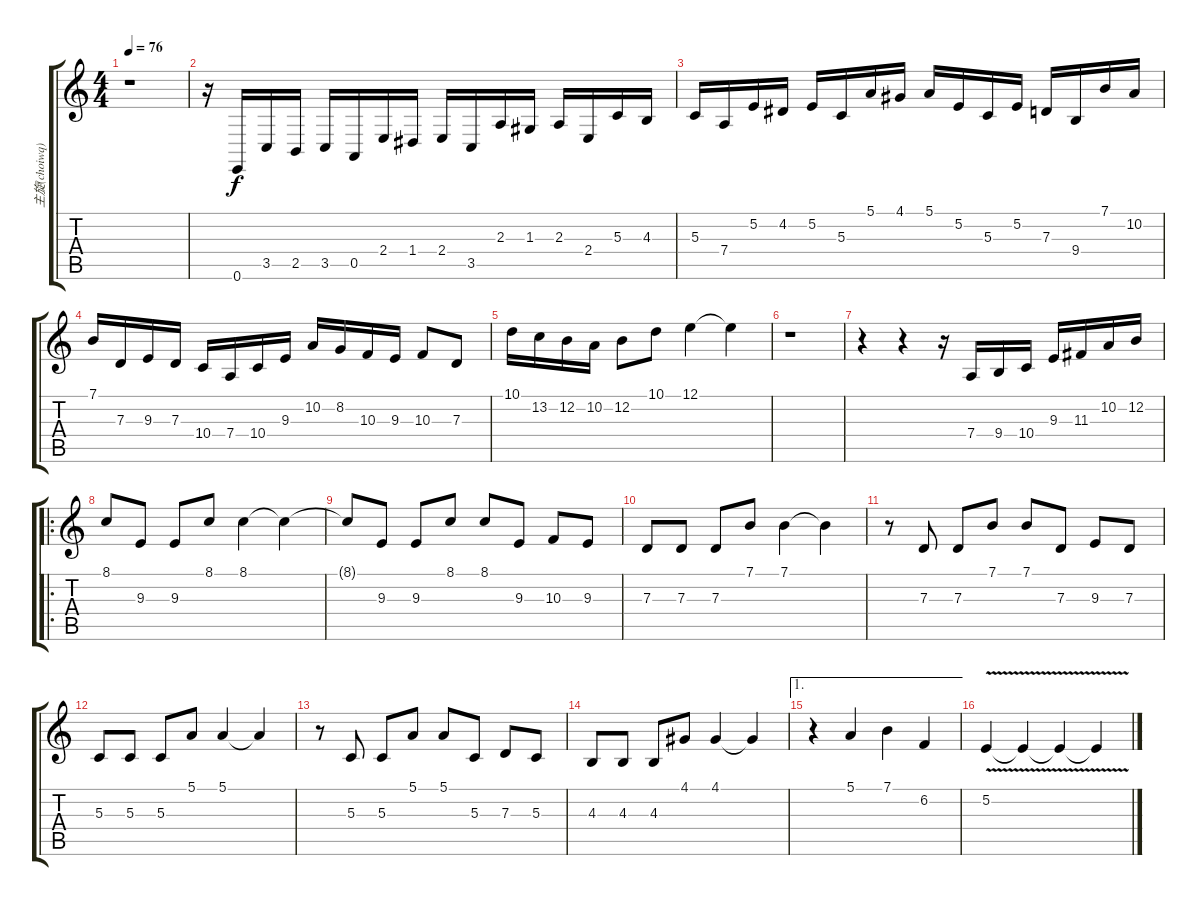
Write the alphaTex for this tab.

\track ("主旋(choiwq)" "主旋(choiwq)") {instrument honkytonkpiano}
\staff {score tabs}
\tuning (E4 B3 G3 D3 A2 E2) {hide}
\ts (4 4)
\tempo 76
\clef g2
\ks c
r.1{dy f instrument honkytonkpiano} |
r.16 0.6.16 3.5.16 2.5.16 3.5.16 0.5.16 2.4.16 1.4.16 2.4.16 3.5.16 2.3.16 1.3.16 2.3.16 2.4.16 5.3.16 4.3.16 |
5.3.16 7.4.16 5.2.16 4.2.16 5.2.16 5.3.16 5.1.16 4.1.16 5.1.16 5.2.16 5.3.16 5.2.16 7.3.16 9.4.16 7.1.16 10.2.16 |
7.1.16 7.3.16 9.3.16 7.3.16 10.4.16 7.4.16 10.4.16 9.3.16 10.2.16 8.2.16 10.3.16 9.3.16 10.3.8 7.3.8 |
10.1.16 13.2.16 12.2.16 10.2.16 12.2.8 10.1.8 12.1.4 12.1{t}.4 |
r.1 |
r.4 r.4 r.16 7.4.16 9.4.16 10.4.16 9.3.16 11.3.16 10.2.16 12.2.16 |
\ro
8.1.8 9.3.8 9.3.8 8.1.8 8.1.4 8.1{t}.4 |
8.1{t}.8 9.3.8 9.3.8 8.1.8 8.1.8 9.3.8 10.3.8 9.3.8 |
7.3.8 7.3.8 7.3.8 7.1.8 7.1.4 7.1{t}.4 |
r.8 7.3.8 7.3.8 7.1.8 7.1.8 7.3.8 9.3.8 7.3.8 |
5.3.8 5.3.8 5.3.8 5.1.8 5.1.4 5.1{t}.4 |
r.8 5.3.8 5.3.8 5.1.8 5.1.8 5.3.8 7.3.8 5.3.8 |
4.3.8 4.3.8 4.3.8 4.1.8 4.1.4 4.1{t}.4 |
\ae 1
r.4 5.1.4 7.1.4 6.2.4 |
5.2{v}.4 5.2{v t}.4 5.2{v t}.4 5.2{v t}.4
